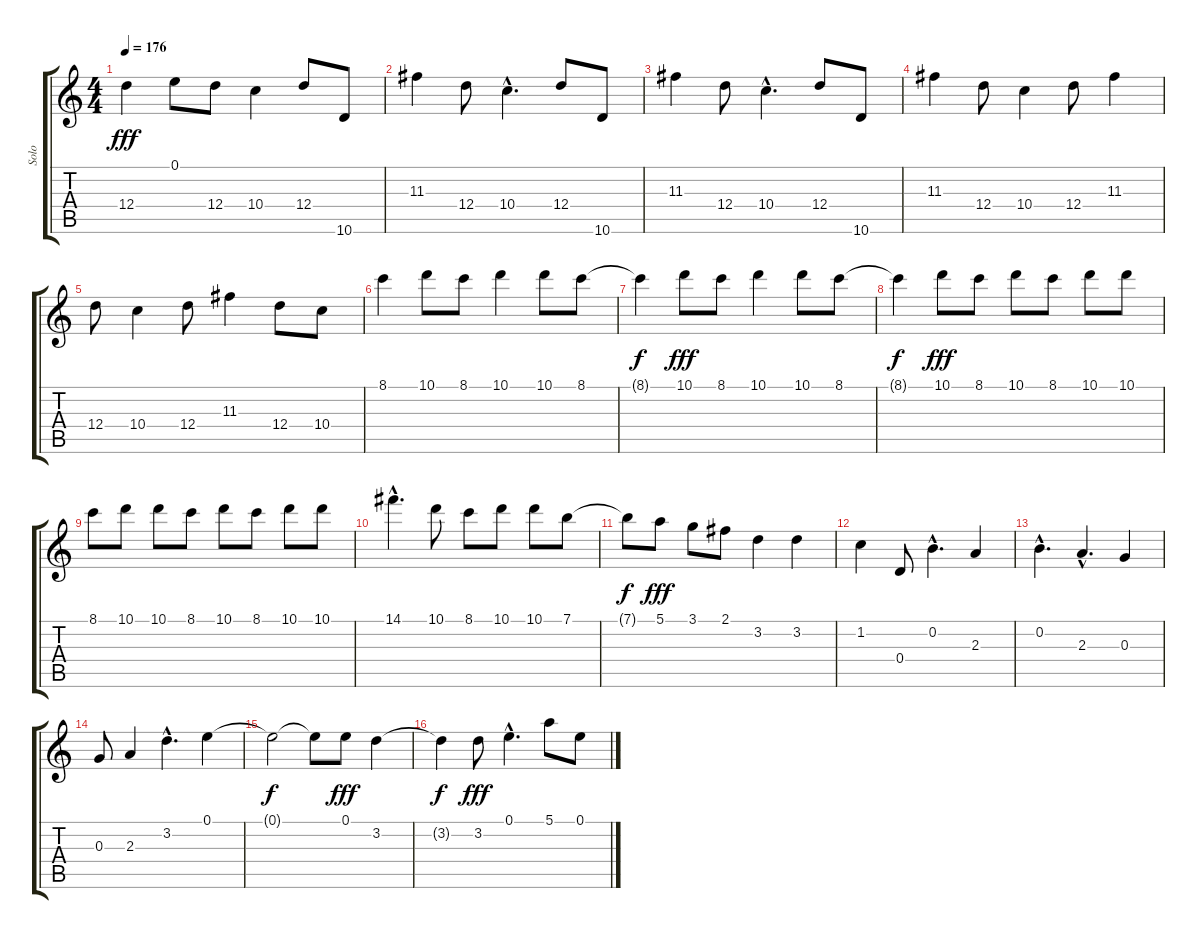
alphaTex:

\track ("Solo" "Solo") {instrument overdrivenguitar}
\staff {score tabs}
\tuning (E4 B3 G3 D3 A2 E2) {hide}
\ts (4 4)
\tempo 176
\clef g2
\ks c
12.4.4{dy fff} 0.1.8 12.4.8 10.4.4 12.4.8 10.6.8 |
11.3.4 12.4.8 10.4{hac}.4{d} 12.4.8 10.6.8 |
11.3.4 12.4.8 10.4{hac}.4{d} 12.4.8 10.6.8 |
11.3.4 12.4.8 10.4.4 12.4.8 11.3.4 |
12.4.8 10.4.4 12.4.8 11.3.4 12.4.8 10.4.8 |
8.1.4 10.1.8 8.1.8 10.1.4 10.1.8 8.1.8 |
8.1{t}.4{dy f} 10.1.8{dy fff} 8.1.8 10.1.4 10.1.8 8.1.8 |
8.1{t}.4{dy f} 10.1.8{dy fff} 8.1.8 10.1.8 8.1.8 10.1.8 10.1.8 |
8.1.8 10.1.8 10.1.8 8.1.8 10.1.8 8.1.8 10.1.8 10.1.8 |
14.1{hac}.4{d} 10.1.8 8.1.8 10.1.8 10.1.8 7.1.8 |
7.1{t}.8{dy f} 5.1.8{dy fff} 3.1.8 2.1.8 3.2.4 3.2.4 |
1.2.4 0.4.8 0.2{hac}.4{d} 2.3.4 |
0.2{hac}.4{d} 2.3{hac}.4{d} 0.3.4 |
0.3.8 2.3.4 3.2{hac}.4{d} 0.1.4 |
0.1{t}.2{dy f} 0.1{t}.8 0.1.8{dy fff} 3.2.4 |
3.2{t}.4{dy f} 3.2.8{dy fff} 0.1{hac}.4{d} 5.1.8 0.1.8
